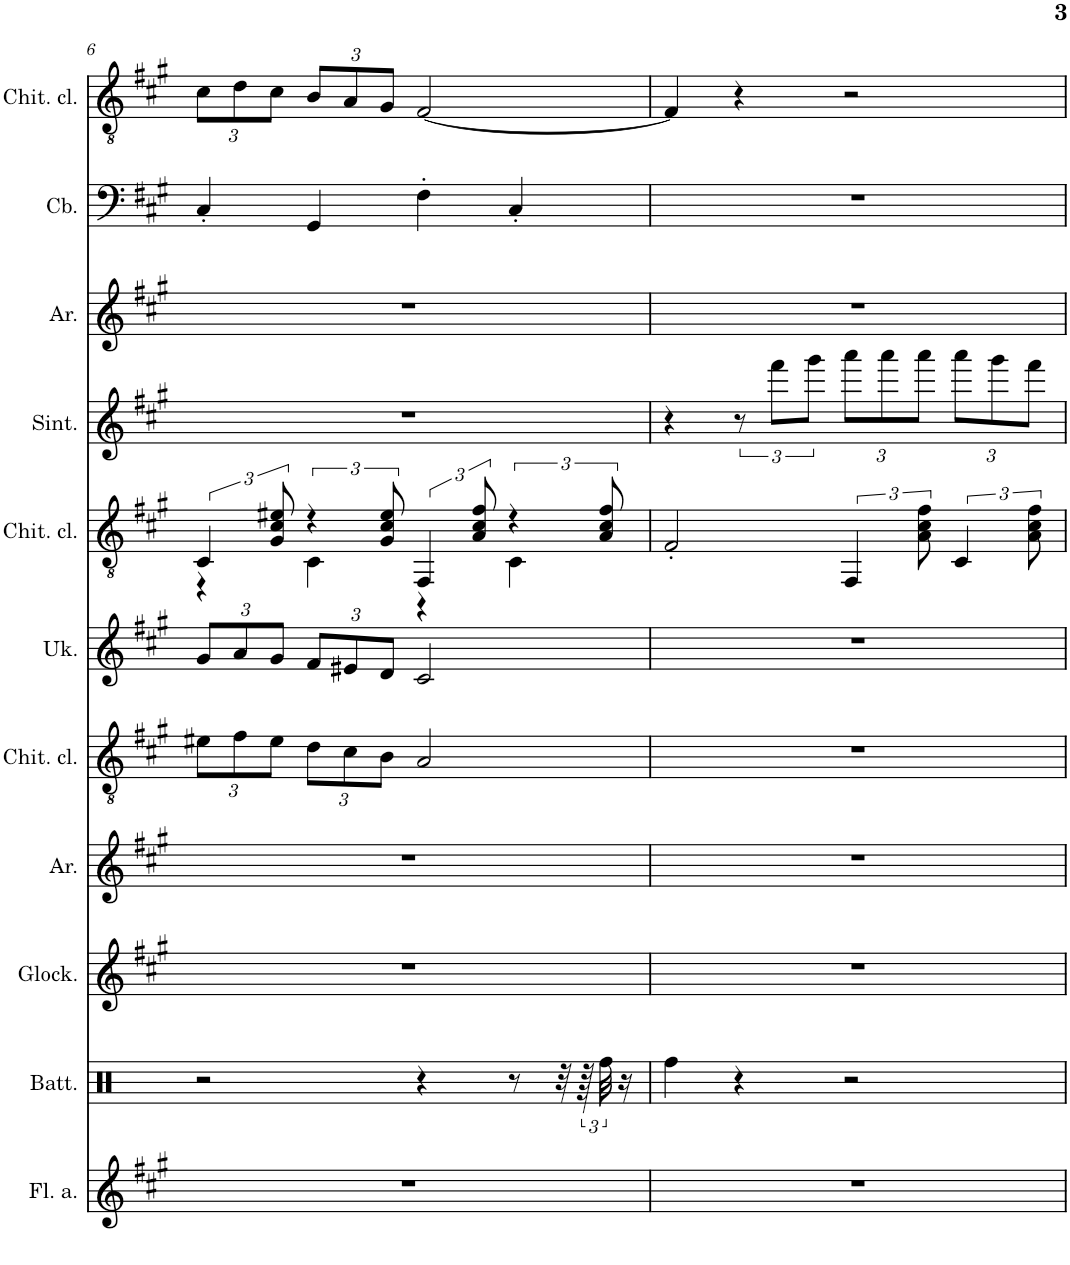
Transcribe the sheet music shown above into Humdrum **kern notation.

**kern	**kern	**kern	**kern	**kern	**kern	**kern	**kern	**kern	**kern	**kern
*part11	*part10	*part9	*part8	*part7	*part6	*part5	*part4	*part3	*part2	*part1
*staff11	*staff10	*staff9	*staff8	*staff7	*staff6	*staff5	*staff4	*staff3	*staff2	*staff1
*I"Flauto contralto in Sol	*I"Batteria	*I"Glockenspiel	*I"Archi	*I"Chitarra acustica	*I"Ukulele	*I"Chitarra 7-corde	*I"Sintetizzatore Sine	*I"Archi	*I"Contrabbasso	*I"Chitarra classica, Simmo 'e Napule paisa'
*I'Fl. a.	*I'Batt.	*I'Glock.	*I'Ar.	*	*I'Uk.	*	*I'Sint.	*I'Ar.	*I'Cb.	*I'Chit. cl.
!!LO:PB:g=z
*clefG2	*clefX	*clefG2	*clefG2	*clefGv2	*clefG2	*clefGv2	*clefG2	*clefG2	*clefF4	*clefGv2
*Trd3c5	*	*Trd-14c-24	*	*	*	*	*	*	*Trd7c12	*
*k[f#c#g#]	*k[]	*k[f#c#g#]	*k[f#c#g#]	*k[f#c#g#]	*k[f#c#g#]	*k[f#c#g#]	*k[f#c#g#]	*k[f#c#g#]	*k[f#c#g#]	*k[f#c#g#]
*M4/4	*M4/4	*M4/4	*M4/4	*M4/4	*M4/4	*M4/4	*M4/4	*M4/4	*M4/4	*M4/4
*	*	*	*	*Xbrackettup	*Xbrackettup	*	*	*	*	*Xbrackettup
=6	=6	=6	=6	=6	=6	=6	=6	=6	=6	=6
*	*	*	*	*	*	*^	*	*	*	*
1r	2r	1r	1r	12e#X\L	12g#/L	6C#/	4r	1r	1r	4C#'/	12c#\L
.	.	.	.	12f#\	12a/	.	.	.	.	.	12d\
.	.	.	.	12e#\J	12g#/J	12G#/ 12c#/ 12e#X/	.	.	.	.	12c#\J
.	.	.	.	12d\L	12f#/L	6r	4C#\	.	.	4GG#/	12B/L
.	.	.	.	12c#\	12e#X/	.	.	.	.	.	12A/
.	.	.	.	12B\J	12d/J	12G#/ 12c#/ 12e#/	.	.	.	.	12G#/J
.	4r	.	.	2A/	2c#/	6FF#/	4r	.	.	4F#'\	[2F#/
.	.	.	.	.	.	12A/ 12c#/ 12f#/	.	.	.	.	.
.	8r	.	.	.	.	6r	4C#\	.	.	4C#'/	.
.	32r	.	.	.	.	.	.	.	.	.	.
.	96r	.	.	.	.	.	.	.	.	.	.
.	48Rff\	.	.	.	.	12A/ 12c#/ 12f#/	.	.	.	.	.
.	16r	.	.	.	.	.	.	.	.	.	.
*	*	*	*	*	*	*v	*v	*	*	*	*
=7	=7	=7	=7	=7	=7	=7	=7	=7	=7	=7
1r	4Rff\	1r	1r	1r	1r	2F#'/	4r	1r	1r	4F#/]
.	4r	.	.	.	.	.	12r	.	.	4r
.	.	.	.	.	.	.	12fff#\L	.	.	.
.	.	.	.	.	.	.	12ggg#\J	.	.	.
*	*	*	*	*	*	*	*Xbrackettup	*	*	*
.	2r	.	.	.	.	6FF#/	12aaa\L	.	.	2r
.	.	.	.	.	.	.	12aaa\	.	.	.
.	.	.	.	.	.	12A\ 12c#\ 12f#\	12aaa\J	.	.	.
.	.	.	.	.	.	6C#/	12aaa\L	.	.	.
.	.	.	.	.	.	.	12ggg#\	.	.	.
.	.	.	.	.	.	12A\ 12c#\ 12f#\	12fff#\J	.	.	.
=	=	=	=	=	=	=	=	=	=	=
*-	*-	*-	*-	*-	*-	*-	*-	*-	*-	*-
